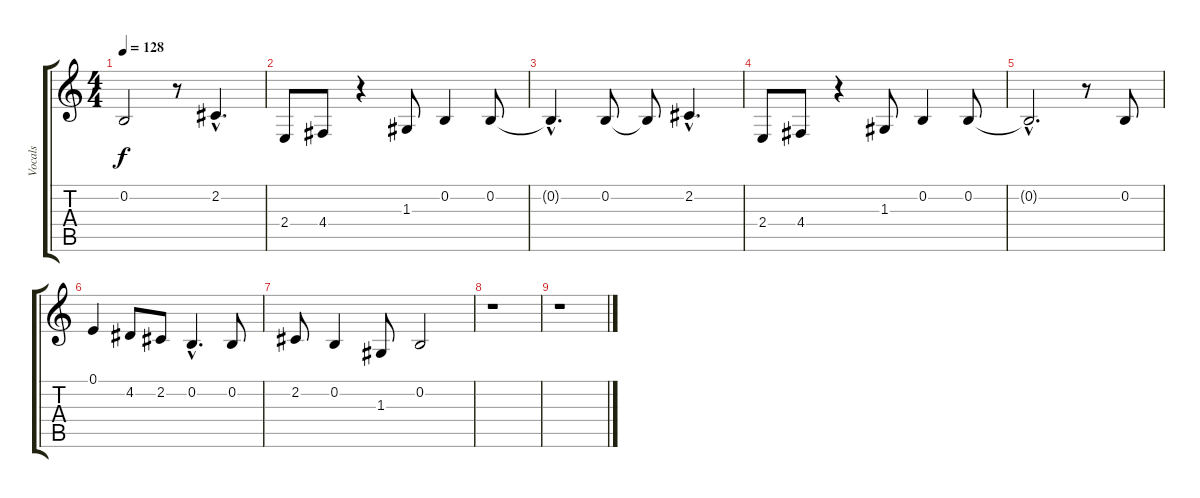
\track ("Vocals" "Vocals") {instrument altosax}
\staff {score tabs}
\tuning (E4 B3 G3 D3 A2 E2) {hide}
\ts (4 4)
\tempo 128
\clef g2
\ks c
0.2{t}.2{dy f} r.8 2.2{hac}.4{d} |
2.4.8 4.4.8 r.4 1.3.8 0.2.4 0.2.8 |
0.2{hac t}.4{d} 0.2.8 0.2{t}.8 2.2{hac}.4{d} |
2.4.8 4.4.8 r.4 1.3.8 0.2.4 0.2.8 |
0.2{hac t}.2{d} r.8 0.2.8 |
0.1.4 4.2.8 2.2.8 0.2{hac}.4{d} 0.2.8 |
2.2.8 0.2.4 1.3.8 0.2.2 |
r.1 |
r.1
